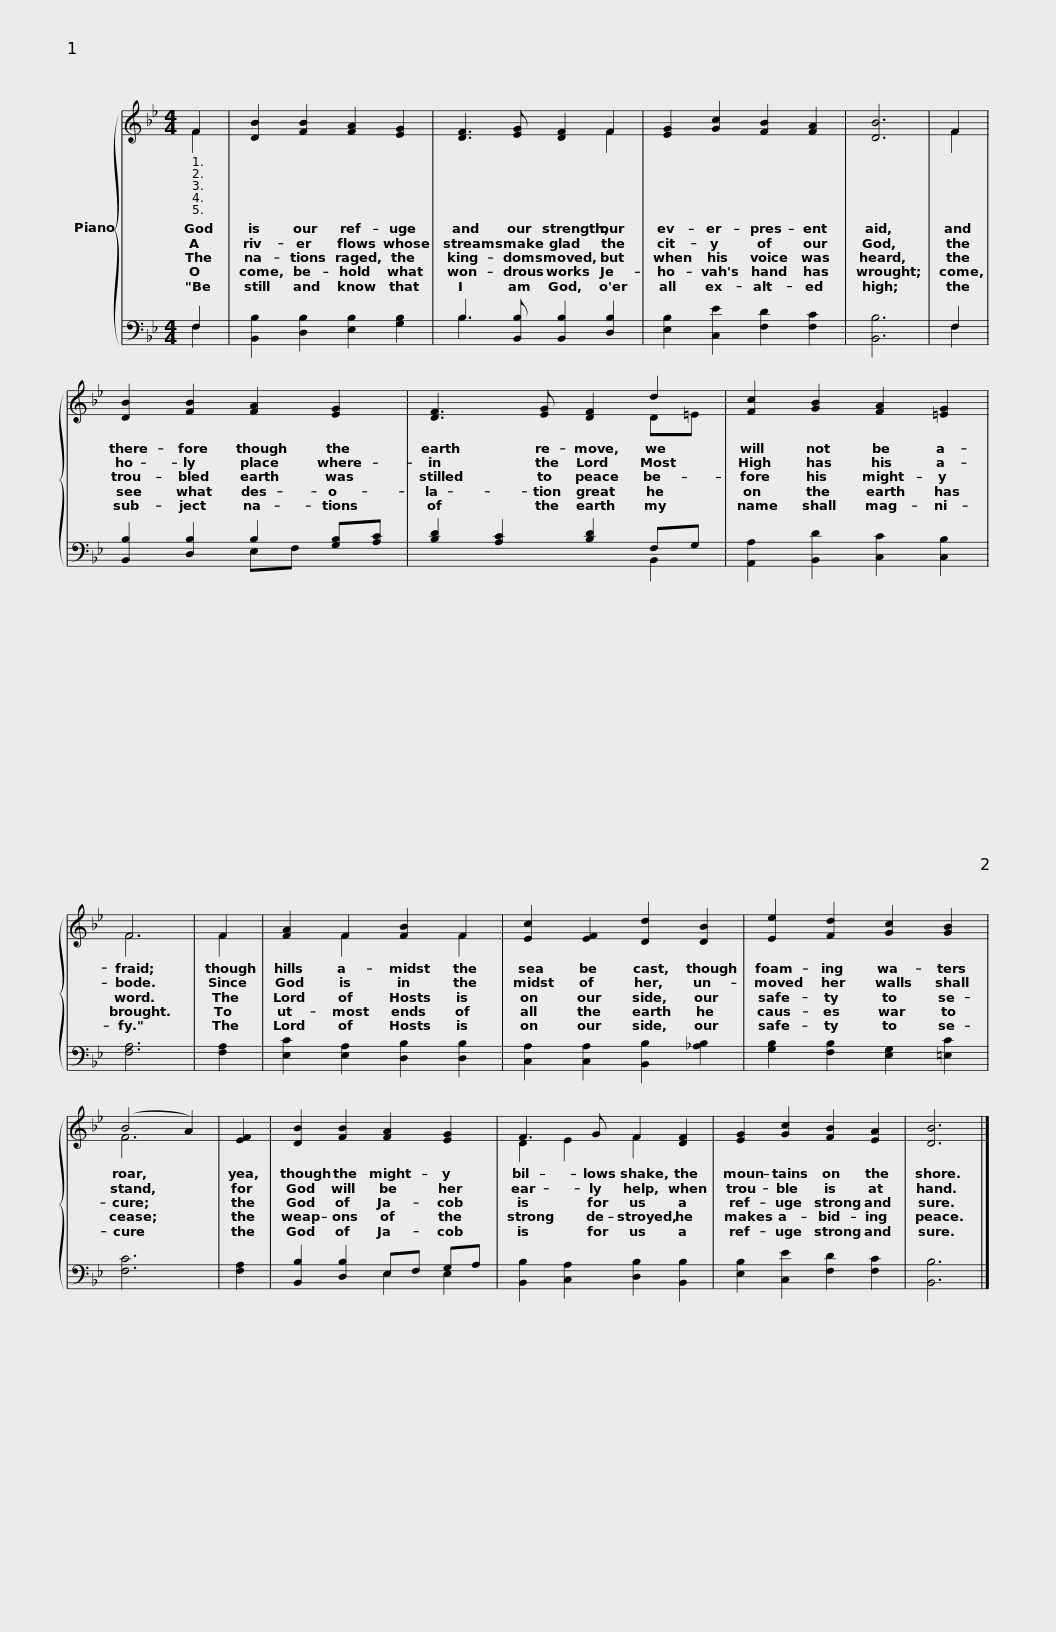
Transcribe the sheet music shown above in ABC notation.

X:1
%%score { ( 1 2 ) | ( 3 4 ) }
L:1/8
M:4/4
I:linebreak $
K:Bb
V:1 treble
V:2 treble
V:3 bass
V:4 bass
V:1
 F2 | [DB]2 [FB]2 [FA]2 [EG]2 | [DF]3 [EG] [DF]2 F2 | [EG]2 [Gc]2 [FB]2 [FA]2 | [DB]6 |$ %5
 F2 | [DB]2 [FB]2 [FA]2 [EG]2 | [DF]3 [EG] [DF]2 d2 | [Fc]2 [GB]2 [FA]2 [=EG]2 | F6 |$ %10
 F2 | [FA]2 F2 [FB]2 F2 | [Ec]2 [EF]2 [Dd]2 [DB]2 | [Ee]2 [Fd]2 [Gc]2 [GB]2 | (B4 A2) |$ %15
 [EF]2 | [DB]2 [FB]2 [FA]2 [EG]2 | F3 G F2 [DF]2 | [EG]2 [Gc]2 [FB]2 [EA]2 | [DB]6 |] %20
V:2
 F2 | x8 | x4 x2 F2 | x8 | x6 |$ %5
 F2 | x8 | x4 x2 D=E | x8 | F6 |$ %10
 F2 | x2 F2 x2 F2 | x8 | x8 | F6 |$ %15
 x2 | x8 | D2 E2 F2 x2 | x8 | x6 |] %20
V:3
 F,2 | [B,,B,]2 [D,B,]2 [E,B,]2 [G,B,]2 | B,3 [B,,B,] [B,,B,]2 [D,B,]2 | [E,B,]2 [C,E]2 [F,D]2 [F,C]2 | [B,,B,]6 |$ %5
 F,2 | [B,,B,]2 [D,B,]2 B,2 [G,B,][A,C] | [B,D]2 [A,C]2 [B,D]2 F,G, | [A,,A,]2 [B,,D]2 [C,C]2 [C,B,]2 | [F,A,]6 |$ %10
 [F,A,]2 | [E,C]2 [E,A,]2 [D,B,]2 [D,B,]2 | [C,A,]2 [C,A,]2 [B,,B,]2 [_A,B,]2 | [G,B,]2 [F,B,]2 [E,G,]2 [=E,C]2 | [F,C]6 |$ %15
 [F,A,]2 | [B,,B,]2 [D,B,]2 E,F, G,A, | [B,,B,]2 [C,A,]2 [D,B,]2 [B,,B,]2 | [E,B,]2 [C,E]2 [F,D]2 [F,C]2 | [B,,B,]6 |] %20
V:4
 F,2 | x8 | B,3 x x4 | x8 | x6 |$ %5
 F,2 | x4 E,F, x2 | x4 x2 B,,2 | x8 | x6 |$ %10
 x2 | x8 | x8 | x8 | x6 |$ %15
 x2 | x4 E,2 E,2 | x8 | x8 | x6 |] %20
